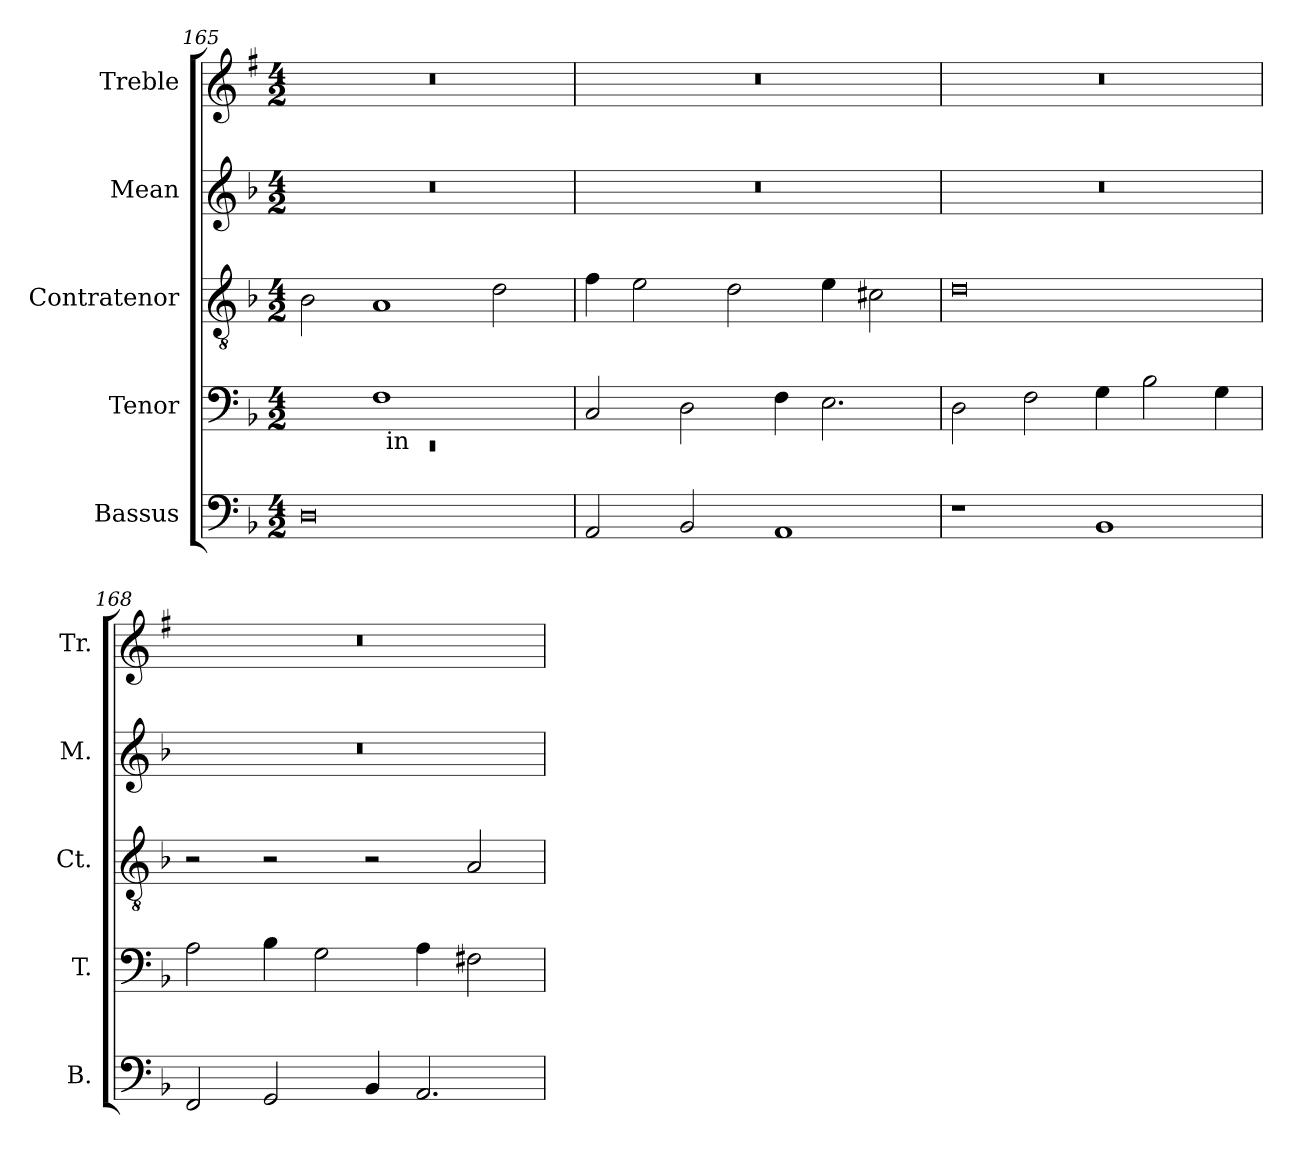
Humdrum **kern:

**kern	**kern	**kern	**kern	**kern
*part5	*part4	*part3	*part2	*part1
*staff5	*staff4	*staff3	*staff2	*staff1
*I"Bassus	*I"Tenor	*I"Contratenor	*I"Mean	*I"Treble
*I'B.	*I'T.	*I'Ct.	*I'M.	*I'Tr.
*clefF4	*clefF4	*clefGv2	*clefG2	*clefG2
*ITrd7c12	*	*	*	*ITrd1c2
*k[b-]	*k[b-]	*k[b-]	*k[b-]	*k[b-]
*F:	*F:	*F:	*F:	*F:
*M4/2	*M4/2	*M4/2	*M4/2	*M4/2
=165	=165	=165	=165	=165
*	*^	*	*	*
!	!	!LO:N:vis=1	!	!	!
*	*	*^	*	*	*
0DD	2ryy	0rEE	2ryy	2B-\	0r	0r
.	32ryy	.	1F	1A	.	.
!	!LO:TX:b:t=in	!	!	!	!	!
.	1ryy	.	.	.	.	.
.	.	.	2ryy	2d\	.	.
.	4...ryy	.	.	.	.	.
*	*v	*v	*v	*	*	*
=166	=166	=166	=166	=166
2AAA/	2C/	4f\	0r	0r
.	.	2e\	.	.
2BBB-/	2D\	.	.	.
.	.	2d\	.	.
1AAA	4F\	.	.	.
.	2.E\	4e\	.	.
.	.	2c#\	.	.
=167	=167	=167	=167	=167
1r	2D\	0d	0r	0r
.	2F\	.	.	.
1BBB-	4G\	.	.	.
.	2B-\	.	.	.
.	4G\	.	.	.
=168	=168	=168	=168	=168
2FFF/	2A\	2r	0r	0r
2GGG/	4B-\	2r	.	.
.	2G\	.	.	.
4BBB-/	.	2r	.	.
2.AAA/	4A\	.	.	.
.	2F#\	2A/	.	.
=	=	=	=	=
*-	*-	*-	*-	*-
